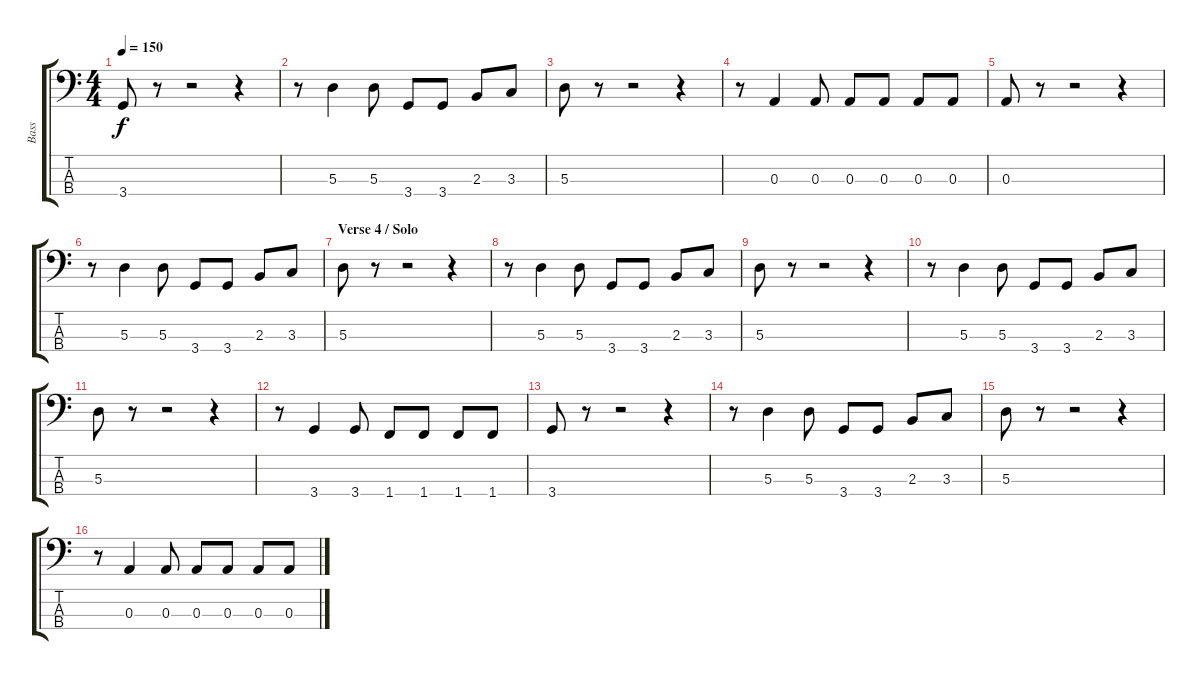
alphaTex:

\track ("Bass" "Bass") {instrument electricbassfinger}
\staff {score tabs}
\tuning (G2 D2 A1 E1) {hide}
\ts (4 4)
\tempo 150
\clef f4
\ks c
3.4.8{dy f} r.8 r.2 r.4 |
r.8 5.3.4 5.3.8 3.4.8 3.4.8 2.3.8 3.3.8 |
5.3.8 r.8 r.2 r.4 |
r.8 0.3.4 0.3.8 0.3.8 0.3.8 0.3.8 0.3.8 |
0.3.8 r.8 r.2 r.4 |
r.8 5.3.4 5.3.8 3.4.8 3.4.8 2.3.8 3.3.8 |
\section ("" "Verse 4 / Solo")
5.3.8 r.8 r.2 r.4 |
r.8 5.3.4 5.3.8 3.4.8 3.4.8 2.3.8 3.3.8 |
5.3.8 r.8 r.2 r.4 |
r.8 5.3.4 5.3.8 3.4.8 3.4.8 2.3.8 3.3.8 |
5.3.8 r.8 r.2 r.4 |
r.8 3.4.4 3.4.8 1.4.8 1.4.8 1.4.8 1.4.8 |
3.4.8 r.8 r.2 r.4 |
r.8 5.3.4 5.3.8 3.4.8 3.4.8 2.3.8 3.3.8 |
5.3.8 r.8 r.2 r.4 |
r.8 0.3.4 0.3.8 0.3.8 0.3.8 0.3.8 0.3.8
